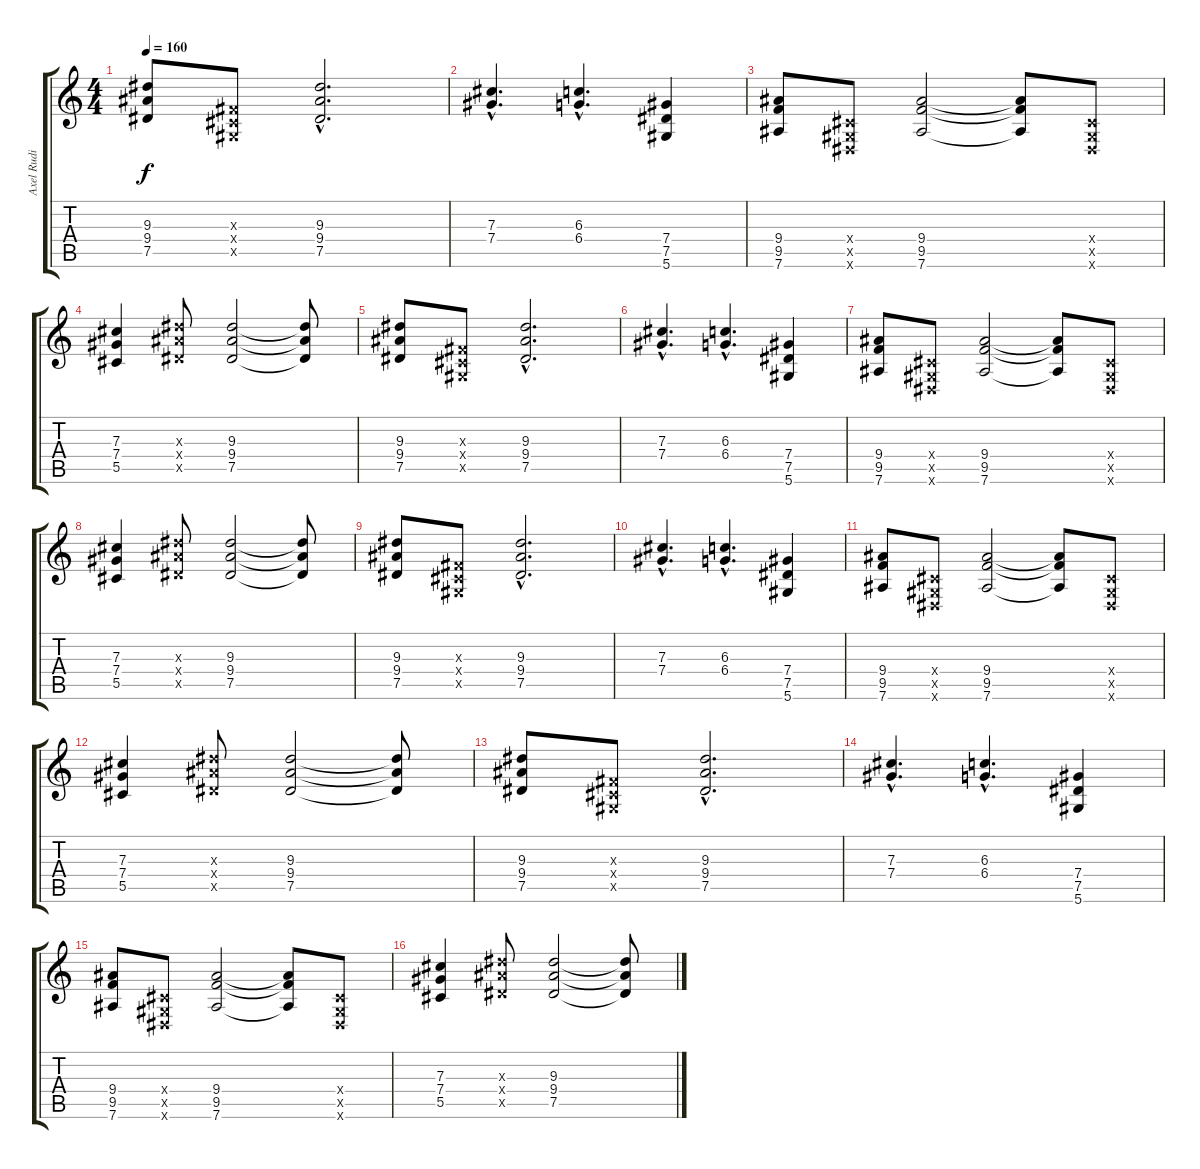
\track ("Axel Rudi Pell - Guitar 1" "Axel Rudi ") {instrument distortionguitar}
\staff {score tabs}
\tuning (Eb4 Bb3 Gb3 Db3 Ab2 Eb2) {hide}
\ts (4 4)
\tempo 160
\clef g2
\ks c
(9.3 9.4 7.5).8{dy f} (0.3{x} 0.4{x} 0.5{x}).8 (9.3{hac} 9.4{hac} 7.5{hac}).2{d} |
(7.3{hac} 7.4{hac}).4{d} (6.3{hac} 6.4{hac}).4{d} (7.4 7.5 5.6).4 |
(9.4 9.5 7.6).8 (0.4{x} 0.5{x} 0.6{x}).8 (9.4 9.5 7.6).2 (9.4{t} 9.5{t} 7.6{t}).8 (0.4{x} 0.5{x} 0.6{x}).8 |
(7.3 7.4 5.5).4 (9.3{x} 9.4{x} 7.5{x}).8 (9.3 9.4 7.5).2 (9.3{t} 9.4{t} 7.5{t}).8 |
(9.3 9.4 7.5).8 (0.3{x} 0.4{x} 0.5{x}).8 (9.3{hac} 9.4{hac} 7.5{hac}).2{d} |
(7.3{hac} 7.4{hac}).4{d} (6.3{hac} 6.4{hac}).4{d} (7.4 7.5 5.6).4 |
(9.4 9.5 7.6).8 (0.4{x} 0.5{x} 0.6{x}).8 (9.4 9.5 7.6).2 (9.4{t} 9.5{t} 7.6{t}).8 (0.4{x} 0.5{x} 0.6{x}).8 |
(7.3 7.4 5.5).4 (9.3{x} 9.4{x} 7.5{x}).8 (9.3 9.4 7.5).2 (9.3{t} 9.4{t} 7.5{t}).8 |
(9.3 9.4 7.5).8 (0.3{x} 0.4{x} 0.5{x}).8 (9.3{hac} 9.4{hac} 7.5{hac}).2{d} |
(7.3{hac} 7.4{hac}).4{d} (6.3{hac} 6.4{hac}).4{d} (7.4 7.5 5.6).4 |
(9.4 9.5 7.6).8 (0.4{x} 0.5{x} 0.6{x}).8 (9.4 9.5 7.6).2 (9.4{t} 9.5{t} 7.6{t}).8 (0.4{x} 0.5{x} 0.6{x}).8 |
(7.3 7.4 5.5).4 (9.3{x} 9.4{x} 7.5{x}).8 (9.3 9.4 7.5).2 (9.3{t} 9.4{t} 7.5{t}).8 |
(9.3 9.4 7.5).8 (0.3{x} 0.4{x} 0.5{x}).8 (9.3{hac} 9.4{hac} 7.5{hac}).2{d} |
(7.3{hac} 7.4{hac}).4{d} (6.3{hac} 6.4{hac}).4{d} (7.4 7.5 5.6).4 |
(9.4 9.5 7.6).8 (0.4{x} 0.5{x} 0.6{x}).8 (9.4 9.5 7.6).2 (9.4{t} 9.5{t} 7.6{t}).8 (0.4{x} 0.5{x} 0.6{x}).8 |
(7.3 7.4 5.5).4 (9.3{x} 9.4{x} 7.5{x}).8 (9.3 9.4 7.5).2 (9.3{t} 9.4{t} 7.5{t}).8
